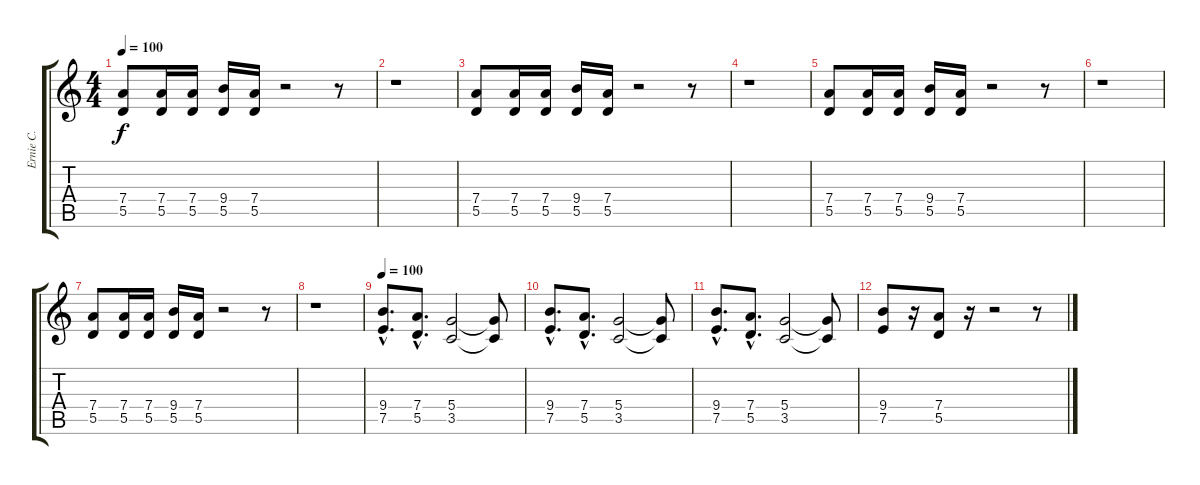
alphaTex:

\track ("Ernie C." "Ernie C.") {instrument overdrivenguitar}
\staff {score tabs}
\tuning (E4 B3 G3 D3 A2 E2) {hide}
\ts (4 4)
\tempo 100
\clef g2
\ks c
(7.4 5.5).8{dy f} (7.4 5.5).16 (7.4 5.5).16 (9.4 5.5).16 (7.4 5.5).16 r.2 r.8 |
r.1 |
(7.4 5.5).8 (7.4 5.5).16 (7.4 5.5).16 (9.4 5.5).16 (7.4 5.5).16 r.2 r.8 |
r.1 |
(7.4 5.5).8 (7.4 5.5).16 (7.4 5.5).16 (9.4 5.5).16 (7.4 5.5).16 r.2 r.8 |
r.1 |
(7.4 5.5).8 (7.4 5.5).16 (7.4 5.5).16 (9.4 5.5).16 (7.4 5.5).16 r.2 r.8 |
r.1 |
\tempo 100
(9.4{hac} 7.5{hac}).8{d} (7.4{hac} 5.5{hac}).8{d} (5.4 3.5).2 (5.4{t} 3.5{t}).8 |
(9.4{hac} 7.5{hac}).8{d} (7.4{hac} 5.5{hac}).8{d} (5.4 3.5).2 (5.4{t} 3.5{t}).8 |
(9.4{hac} 7.5{hac}).8{d} (7.4{hac} 5.5{hac}).8{d} (5.4 3.5).2 (5.4{t} 3.5{t}).8 |
(9.4 7.5).8 r.16 (7.4 5.5).8 r.16 r.2 r.8
